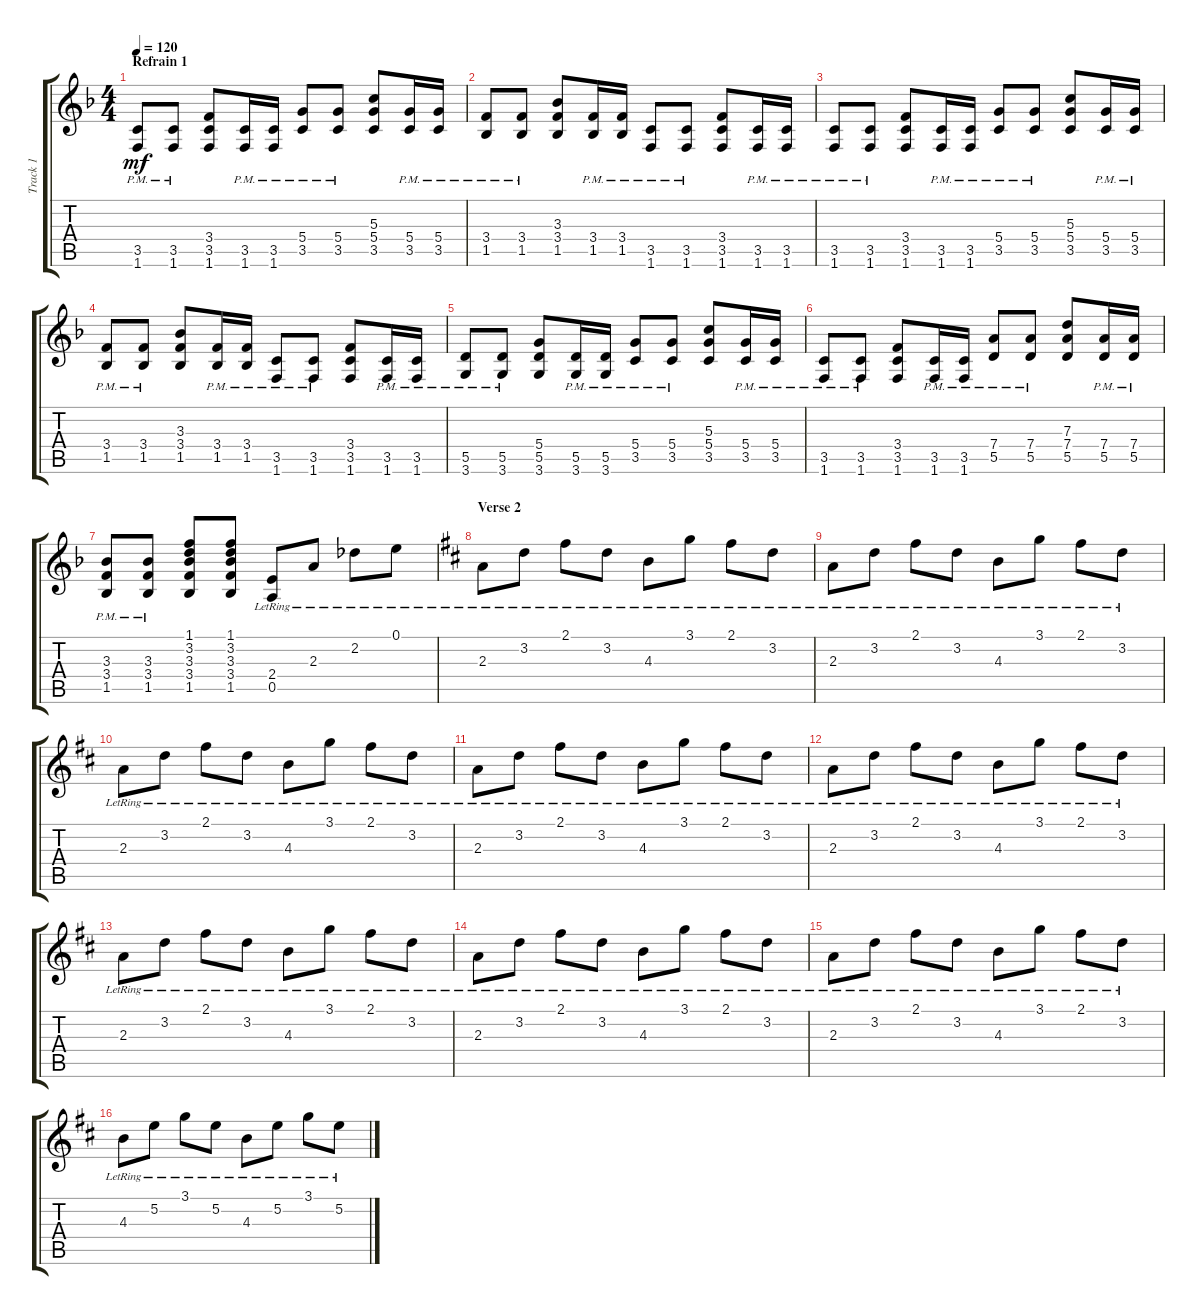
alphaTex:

\track ("Track 1" "Track 1") {instrument electricguitarjazz}
\staff {score tabs}
\tuning (E4 B3 G3 D3 A2 E2) {hide}
\ts (4 4)
\section ("" "Refrain 1")
\tempo 120
\clef g2
\ks f
(3.5{pm} 1.6{pm}).8{dy mf} (3.5{pm} 1.6{pm}).8 (3.4 3.5 1.6).8 (3.5{pm} 1.6{pm}).16 (3.5{pm} 1.6{pm}).16 (5.4{pm} 3.5{pm}).8 (5.4{pm} 3.5{pm}).8 (5.3 5.4 3.5).8 (5.4{pm} 3.5{pm}).16 (5.4{pm} 3.5{pm}).16 |
(3.4{pm} 1.5{pm}).8 (3.4{pm} 1.5{pm}).8 (3.3 3.4 1.5).8 (3.4{pm} 1.5{pm}).16 (3.4{pm} 1.5{pm}).16 (3.5{pm} 1.6{pm}).8 (3.5{pm} 1.6{pm}).8 (3.4 3.5 1.6).8 (3.5{pm} 1.6{pm}).16 (3.5{pm} 1.6{pm}).16 |
(3.5{pm} 1.6{pm}).8 (3.5{pm} 1.6{pm}).8 (3.4 3.5 1.6).8 (3.5{pm} 1.6{pm}).16 (3.5{pm} 1.6{pm}).16 (5.4{pm} 3.5{pm}).8 (5.4{pm} 3.5{pm}).8 (5.3 5.4 3.5).8 (5.4{pm} 3.5{pm}).16 (5.4{pm} 3.5{pm}).16 |
(3.4{pm} 1.5{pm}).8 (3.4{pm} 1.5{pm}).8 (3.3 3.4 1.5).8 (3.4{pm} 1.5{pm}).16 (3.4{pm} 1.5{pm}).16 (3.5{pm} 1.6{pm}).8 (3.5{pm} 1.6{pm}).8 (3.4 3.5 1.6).8 (3.5{pm} 1.6{pm}).16 (3.5{pm} 1.6{pm}).16 |
(5.5{pm} 3.6{pm}).8 (5.5{pm} 3.6{pm}).8 (5.4 5.5 3.6).8 (5.5{pm} 3.6{pm}).16 (5.5{pm} 3.6{pm}).16 (5.4{pm} 3.5{pm}).8 (5.4{pm} 3.5{pm}).8 (5.3 5.4 3.5).8 (5.4{pm} 3.5{pm}).16 (5.4{pm} 3.5{pm}).16 |
(3.5{pm} 1.6{pm}).8 (3.5{pm} 1.6{pm}).8 (3.4 3.5 1.6).8 (3.5{pm} 1.6{pm}).16 (3.5{pm} 1.6{pm}).16 (7.4{pm} 5.5{pm}).8 (7.4{pm} 5.5{pm}).8 (7.3 7.4 5.5).8 (7.4{pm} 5.5{pm}).16 (7.4{pm} 5.5{pm}).16 |
(3.3{pm} 3.4{pm} 1.5{pm}).8 (3.3{pm} 3.4{pm} 1.5{pm}).8 (1.1 3.2 3.3 3.4 1.5).8 (1.1 3.2 3.3 3.4 1.5).8 (2.4{lr} 0.5{lr}).8 2.3{lr}.8 2.2{lr}.8 0.1{lr}.8 |
\section ("" "Verse 2")
\ks d
2.3{lr}.8 3.2{lr}.8 2.1{lr}.8 3.2{lr}.8 4.3{lr}.8 3.1{lr}.8 2.1{lr}.8 3.2{lr}.8 |
2.3{lr}.8 3.2{lr}.8 2.1{lr}.8 3.2{lr}.8 4.3{lr}.8 3.1{lr}.8 2.1{lr}.8 3.2{lr}.8 |
2.3{lr}.8 3.2{lr}.8 2.1{lr}.8 3.2{lr}.8 4.3{lr}.8 3.1{lr}.8 2.1{lr}.8 3.2{lr}.8 |
2.3{lr}.8 3.2{lr}.8 2.1{lr}.8 3.2{lr}.8 4.3{lr}.8 3.1{lr}.8 2.1{lr}.8 3.2{lr}.8 |
2.3{lr}.8 3.2{lr}.8 2.1{lr}.8 3.2{lr}.8 4.3{lr}.8 3.1{lr}.8 2.1{lr}.8 3.2{lr}.8 |
2.3{lr}.8 3.2{lr}.8 2.1{lr}.8 3.2{lr}.8 4.3{lr}.8 3.1{lr}.8 2.1{lr}.8 3.2{lr}.8 |
2.3{lr}.8 3.2{lr}.8 2.1{lr}.8 3.2{lr}.8 4.3{lr}.8 3.1{lr}.8 2.1{lr}.8 3.2{lr}.8 |
2.3{lr}.8 3.2{lr}.8 2.1{lr}.8 3.2{lr}.8 4.3{lr}.8 3.1{lr}.8 2.1{lr}.8 3.2{lr}.8 |
4.3{lr}.8 5.2{lr}.8 3.1{lr}.8 5.2{lr}.8 4.3{lr}.8 5.2{lr}.8 3.1{lr}.8 5.2{lr}.8
